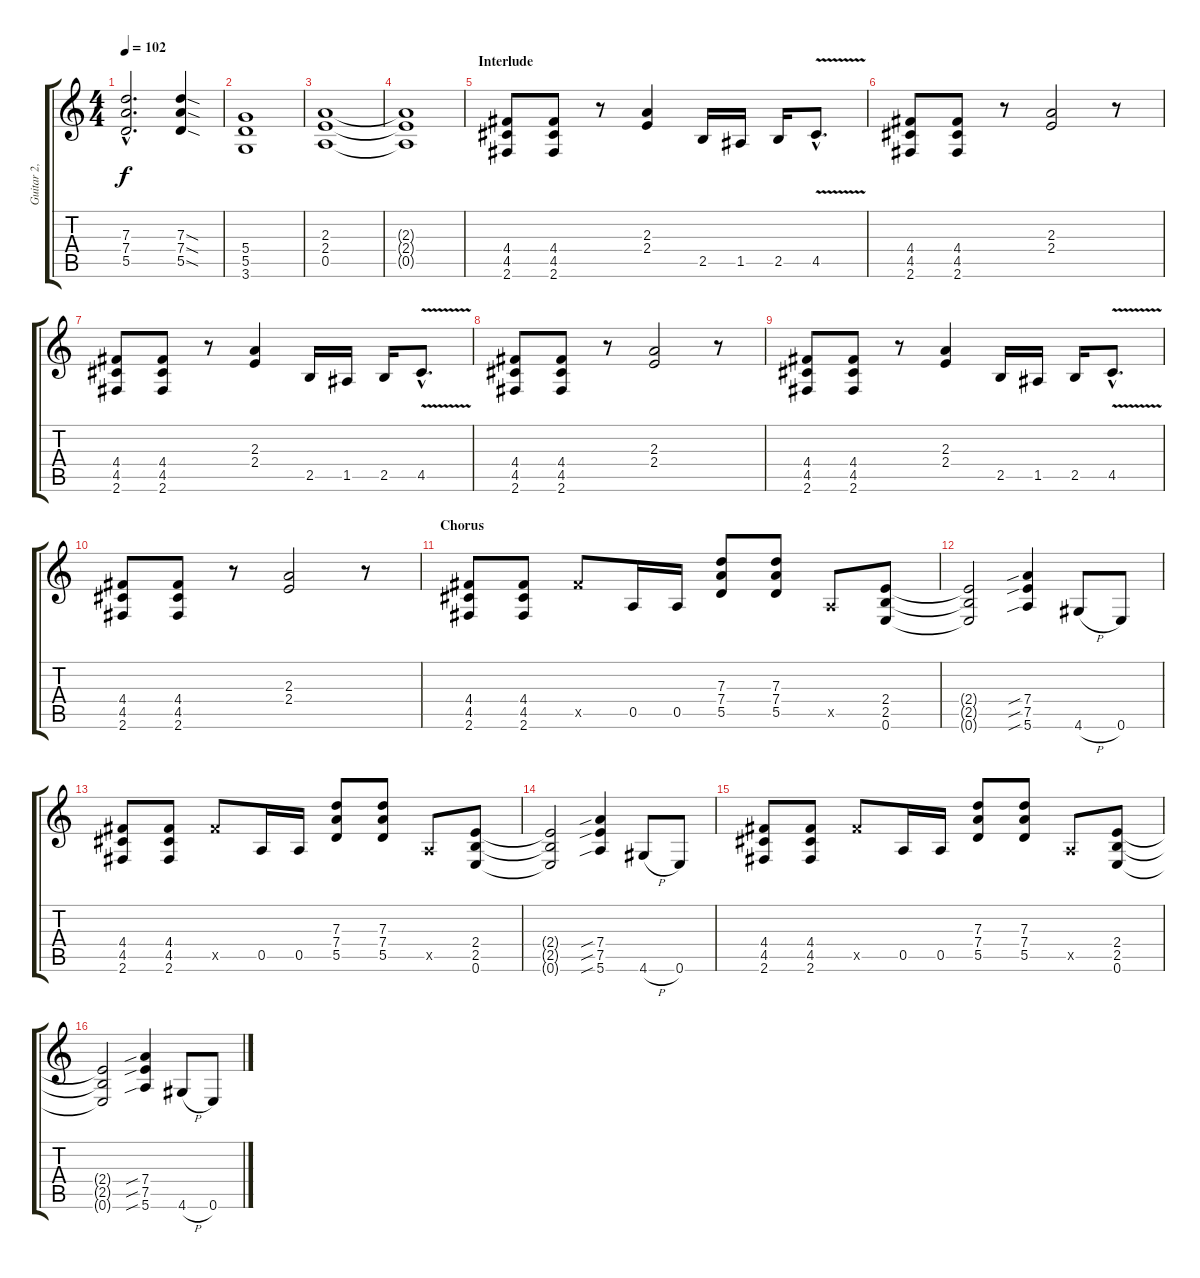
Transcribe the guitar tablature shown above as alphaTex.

\track ("Guitar 2, Rythm" "Guitar 2, ") {instrument distortionguitar}
\staff {score tabs}
\tuning (E4 B3 G3 D3 A2 E2) {hide}
\ts (4 4)
\tempo 102
\clef g2
\ks c
(7.3{hac} 7.4{hac} 5.5{hac}).2{d dy f} (7.3{sod} 7.4{sod} 5.5{sod}).4 |
(5.4 5.5 3.6).1 |
(2.3 2.4 0.5).1 |
(2.3{t} 2.4{t} 0.5{t}).1 |
\section ("" "Interlude")
(4.4 4.5 2.6).8 (4.4 4.5 2.6).8 r.8 (2.3 2.4).4 2.5.16 1.5.16 2.5.16 4.5{v hac}.8{d} |
(4.4 4.5 2.6).8 (4.4 4.5 2.6).8 r.8 (2.3 2.4).2 r.8 |
(4.4 4.5 2.6).8 (4.4 4.5 2.6).8 r.8 (2.3 2.4).4 2.5.16 1.5.16 2.5.16 4.5{v hac}.8{d} |
(4.4 4.5 2.6).8 (4.4 4.5 2.6).8 r.8 (2.3 2.4).2 r.8 |
(4.4 4.5 2.6).8 (4.4 4.5 2.6).8 r.8 (2.3 2.4).4 2.5.16 1.5.16 2.5.16 4.5{v hac}.8{d} |
(4.4 4.5 2.6).8 (4.4 4.5 2.6).8 r.8 (2.3 2.4).2 r.8 |
\section ("" "Chorus")
(4.4 4.5 2.6).8 (4.4 4.5 2.6).8 9.5{x}.8 0.5.16 0.5.16 (7.3 7.4 5.5).8 (7.3 7.4 5.5).8 0.5{x}.8 (2.4 2.5 0.6).8 |
(2.4{t} 2.5{t} 0.6{t}).2 (7.4{sib} 7.5{sib} 5.6{sib}).4 4.6{h}.8 0.6.8 |
(4.4 4.5 2.6).8 (4.4 4.5 2.6).8 9.5{x}.8 0.5.16 0.5.16 (7.3 7.4 5.5).8 (7.3 7.4 5.5).8 0.5{x}.8 (2.4 2.5 0.6).8 |
(2.4{t} 2.5{t} 0.6{t}).2 (7.4{sib} 7.5{sib} 5.6{sib}).4 4.6{h}.8 0.6.8 |
(4.4 4.5 2.6).8 (4.4 4.5 2.6).8 9.5{x}.8 0.5.16 0.5.16 (7.3 7.4 5.5).8 (7.3 7.4 5.5).8 0.5{x}.8 (2.4 2.5 0.6).8 |
(2.4{t} 2.5{t} 0.6{t}).2 (7.4{sib} 7.5{sib} 5.6{sib}).4 4.6{h}.8 0.6.8
